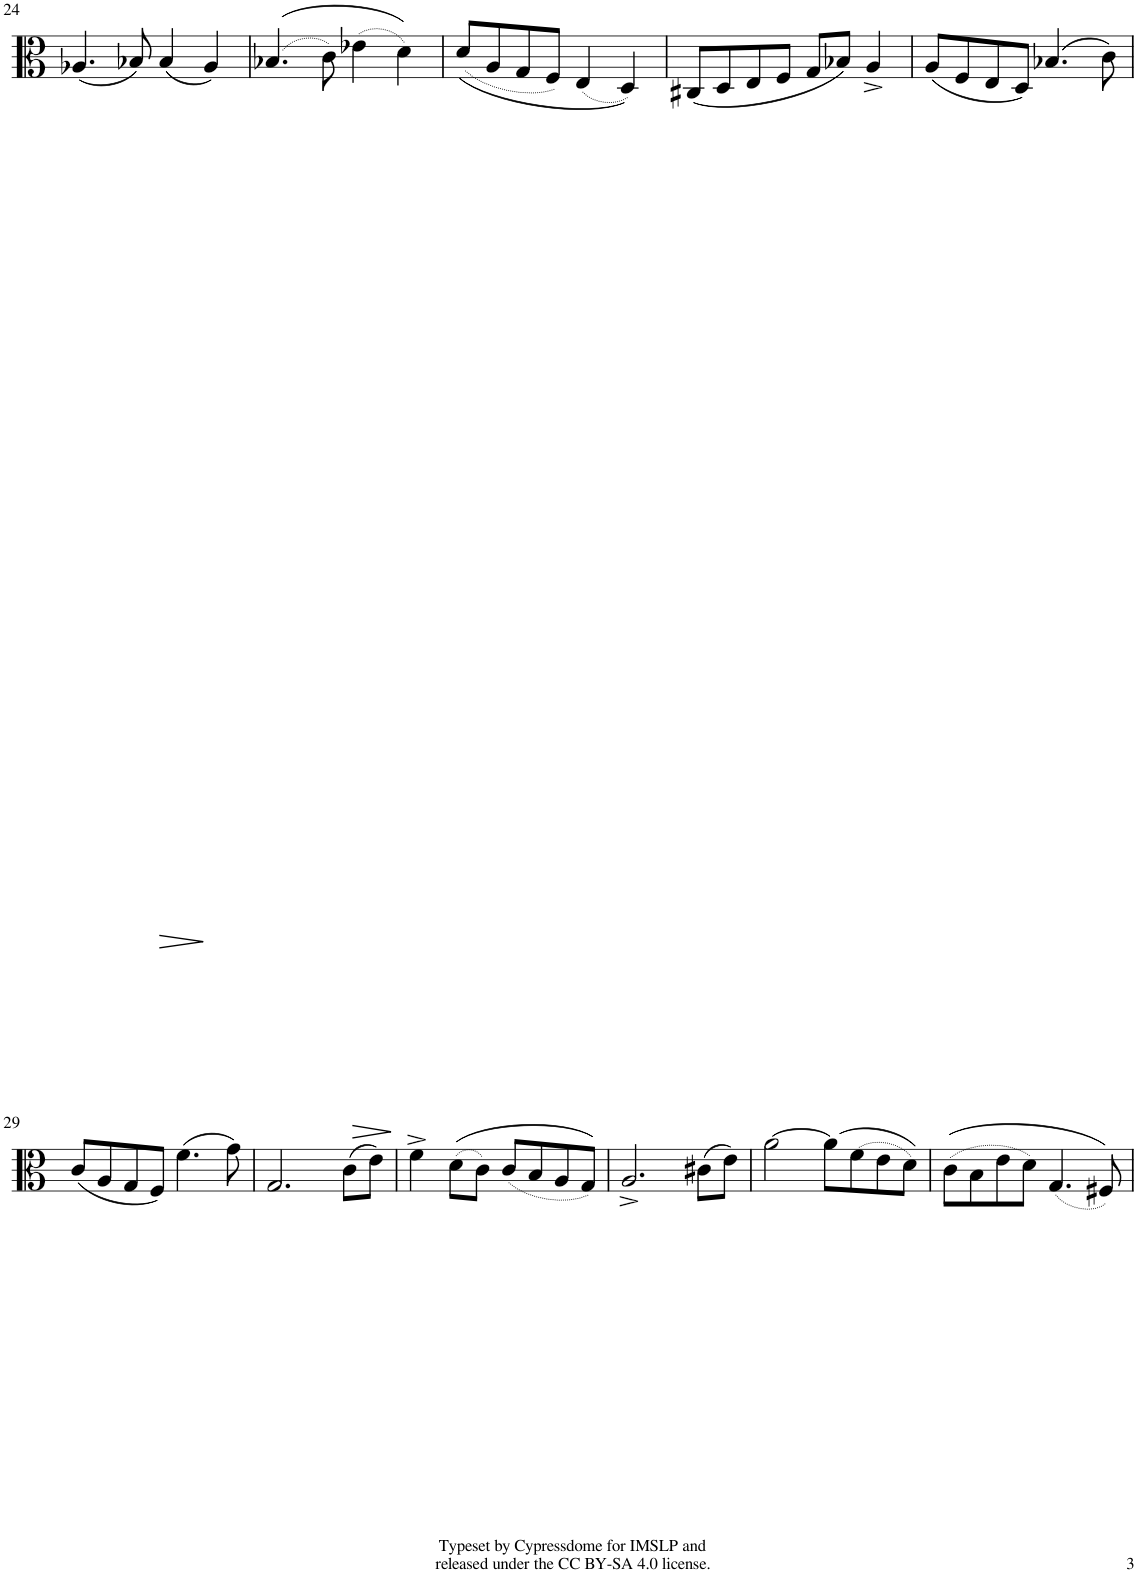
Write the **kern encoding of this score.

**kern	**dynam
*part1	*part1
*staff1	*staff1
*I"Viola	*
*I'Vla	*
!!LO:PB:g=z
*clefC3	*
*k[]	*
*M4/4	*
=24	=24
(4.A-X/	.
8B-X/)	.
!	!LO:HP:b
(4B-/	>
4A-/)	]
=25	=25
((4.B-X/	.
8c\)	.
!	!LO:HP:b
(4e-X\	>
4d\))	]
=26	=26
((8d/L	.
8A/	.
8G/	.
8F/J)	.
(4E/	.
4D/))	.
=27	=27
(8C#X/L	.
8D/	.
8E/	.
8F/J	.
8G/L	.
8B-X/J)	.
4A^/	.
=28	=28
(8A/L	.
8F/	.
8E/	.
8D/J)	.
(4.B-X/	.
8c\)	.
!!LO:LB:g=z
=29	=29
(8c/L	.
8A/	.
8G/	.
8F/J)	.
(4.f\	.
8g\)	.
=30	=30
2.G/	.
(8c\L	.
8e\J)	.
=31	=31
4f^\	.
((8d\L	.
8c\J)	.
(8c/L	.
8B/	.
8A/	.
8G/J))	.
=32	=32
2.A^/	.
(8c#X\L	.
8e\J)	.
=33	=33
[2a\	.
(8a\L]	.
(8f\	.
8e\	.
8d\J))	.
=34	=34
((8c\L	.
8B\	.
8e\	.
8d\J)	.
(4.G/	.
8F#X/))	.
=	=
*-	*-
